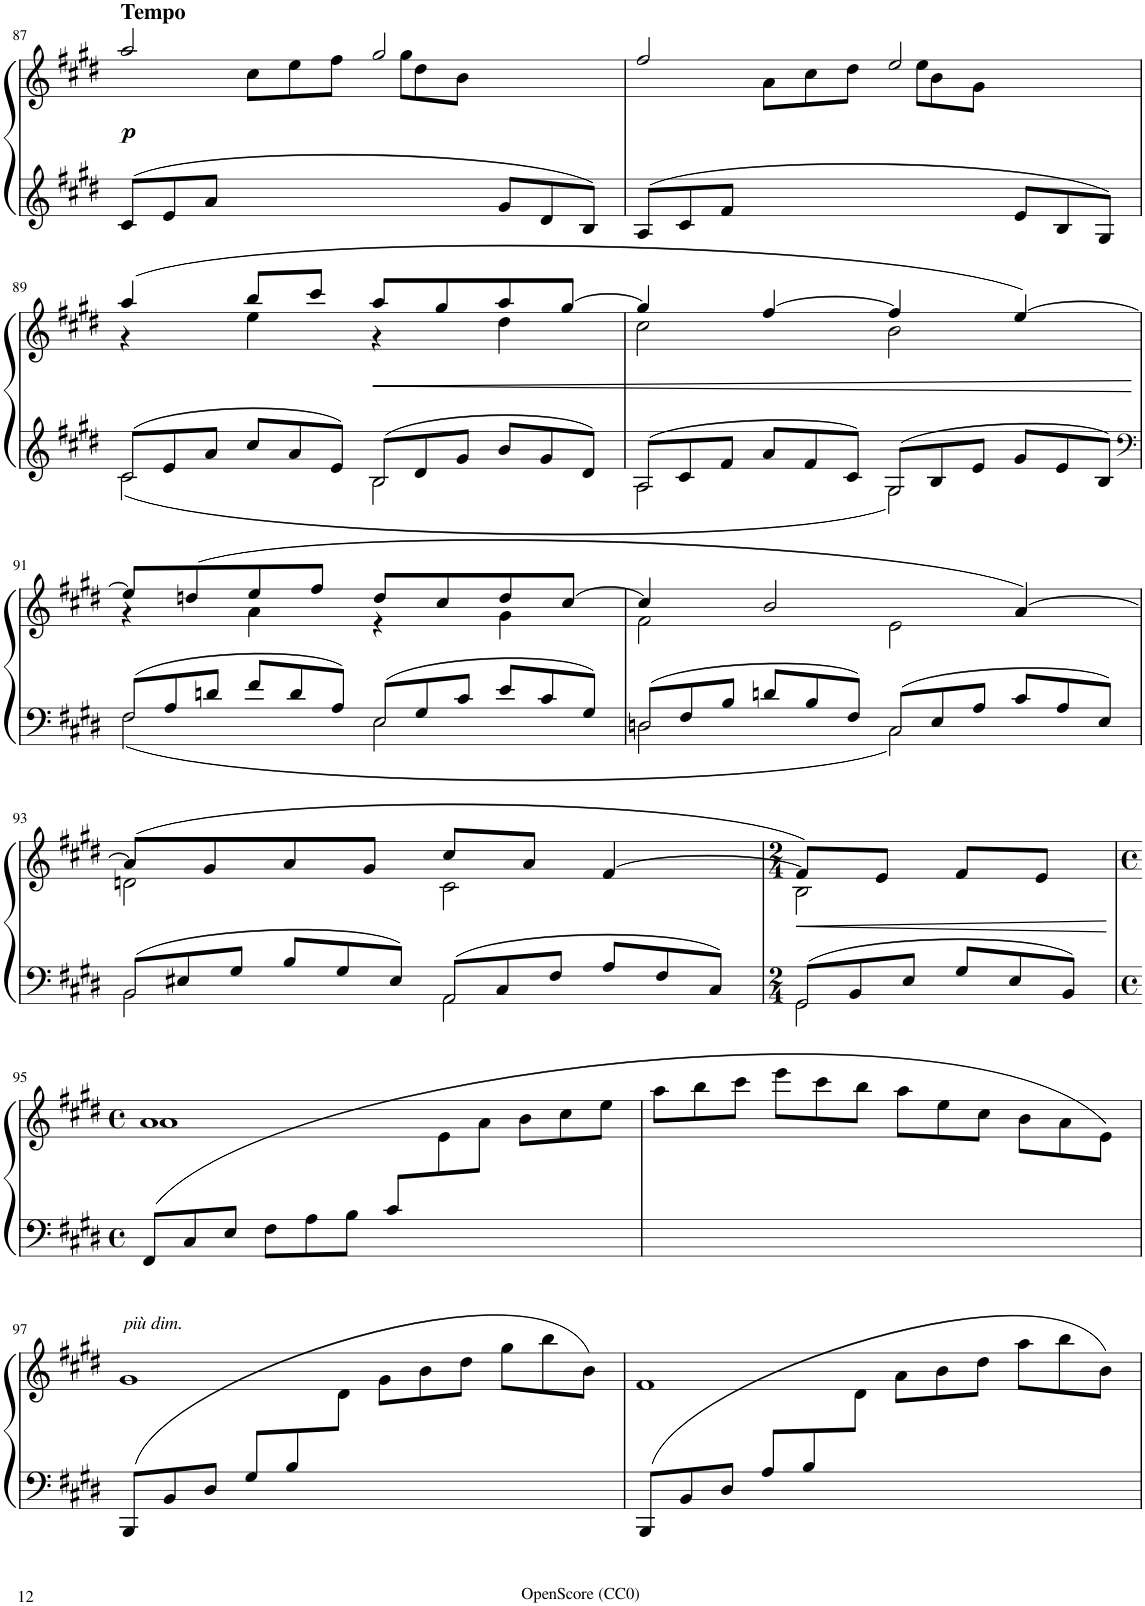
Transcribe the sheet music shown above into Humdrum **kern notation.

**kern	**kern	**dynam
*part1	*part1	*part1
*staff2	*staff1	*staff1/2
*I"Piano	*	*
*I'Pno.	*	*
!!LO:PB:g=z
*clefG2	*clefG2	*
*k[f#c#g#d#]	*k[f#c#g#d#]	*
*M4/4	*M4/4	*
*met(c)	*met(c)	*
*Xtuplet	*	*
=87	=87	=87
*	*^	*
!	!LO:TX:a:B:t=Tempo	!	!
!	!	!	!LO:DY:b
12c#/L	2aa/	4ryy	p
12e/	.	.	.
12a/J	.	.	.
*	*	*Xtuplet	*
2ryy	.	12cc#\L	.
.	.	12ee\	.
.	.	12ff#\J	.
.	2gg#/	12gg#\L	.
.	.	12dd#\	.
.	.	12b\J	.
12g#/L	.	4ryy	.
12d#/	.	.	.
12B/J	.	.	.
=88	=88	=88	=88
12A/L	2ff#/	4ryy	.
12c#/	.	.	.
12f#/J	.	.	.
2ryy	.	12a\L	.
.	.	12cc#\	.
.	.	12dd#\J	.
.	2ee/	12ee\L	.
.	.	12b\	.
.	.	12g#\J	.
12e/L	.	4ryy	.
12B/	.	.	.
12G#/J	.	.	.
!!LO:LB:g=z	!!
=89	=89	=89	=89
*^	*	*	*
12c#/L	2c#\	(4aa/	4r	.
12e/	.	.	.	.
12a/J	.	.	.	.
12cc#/L	.	8bb/L	4ee\	.
12a/	.	.	.	.
.	.	8ccc#/J	.	.
12e/J	.	.	.	.
!	!	!	!	!LO:HP:b
12B/L	2B\	8aa/L	4r	<
12d#/	.	.	.	.
.	.	8gg#/	.	.
12g#/J	.	.	.	.
12b/L	.	8aa/	4dd#\	.
12g#/	.	.	.	.
.	.	[8gg#/J	.	.
12d#/J	.	.	.	.
=90	=90	=90	=90	=90
12A/L	2A\	4gg#/]	2cc#\	.
12c#/	.	.	.	.
12f#/J	.	.	.	.
12a/L	.	[4ff#/	.	.
12f#/	.	.	.	.
12c#/J	.	.	.	.
12G#/L	2G#\	4ff#/]	2b\	.
12B/	.	.	.	.
12e/J	.	.	.	.
12g#/L	.	[4ee/)	.	.
12e/	.	.	.	.
12B/J	.	.	.	.
!!LO:LB:g=z	!!
=91	=91	=91	=91	=91
*clefF4	*	*	*	*
12F#/L	2F#\	8ee/L]	4r	.
12A/	.	.	.	.
.	.	(8ddn/	.	.
12dn/J	.	.	.	.
12f#/L	.	8ee/	4a\	.
12d/	.	.	.	.
.	.	8ff#/J	.	.
12A/J	.	.	.	.
12E/L	2E\	8dd/L	4r	.
12G#/	.	.	.	.
.	.	8cc#/	.	.
12c#/J	.	.	.	.
12e/L	.	8dd/	4g#\	.
12c#/	.	.	.	.
.	.	[8cc#/J	.	.
12G#/J	.	.	.	.
=92	=92	=92	=92	=92
12Dn/L	2D\	4cc#/]	2f#\	.
12F#/	.	.	.	.
12B/J	.	.	.	.
12dn/L	.	2b/	.	.
12B/	.	.	.	.
12F#/J	.	.	.	.
12C#/L	2C#\	.	2e\	.
12E/	.	.	.	.
12A/J	.	.	.	.
12c#/L	.	[4a/)	.	.
12A/	.	.	.	.
12E/J	.	.	.	.
!!LO:LB:g=z	!!
=93	=93	=93	=93	=93
12BB/L	2BB\	(8a/L]	2dn\	.
12E#X/	.	.	.	.
.	.	8g#/	.	.
12G#/J	.	.	.	.
12B/L	.	8a/	.	.
12G#/	.	.	.	.
.	.	8g#/J	.	.
12E#/J	.	.	.	.
12AA/L	2AA\	8cc#/L	2c#\	.
12C#/	.	.	.	.
.	.	8a/J	.	.
12F#/J	.	.	.	.
12A/L	.	[4f#/	.	.
12F#/	.	.	.	.
12C#/J	.	.	.	.
=94	=94	=94	=94	=94
*M2/4	*	*M2/4	*	*
12GG#/L	2GG#\	8f#/L])	2B\	.
12BB/	.	.	.	.
.	.	8e/J	.	.
12E/J	.	.	.	.
12G#/L	.	8f#/L	.	.
12E/	.	.	.	.
.	.	8e/J	.	.
12BB/J	.	.	.	.
*v	*v	*	*	*
*	*v	*v	*
.	.	[
!!LO:LB:g=z
=95	=95	=95
*M4/4	*M4/4	*
*met(c)	*met(c)	*
*	*^	*
*	*	*^	*
(12FF#/L	1a	1a	12%7ryy	.
12C#/	.	.	.	.
12E/J	.	.	.	.
12F#\L	.	.	.	.
12A\	.	.	.	.
12B\J	.	.	.	.
12c#/L	.	.	.	.
12%5ryy	.	.	12e\	.
.	.	.	12a\J	.
.	.	.	12b\L	.
.	.	.	12cc#\	.
.	.	.	12ee\J	.
*	*	*v	*v	*
=96	=96	=96	=96
1ryy	1ryy	12aa\L	.
.	.	12bb\	.
.	.	12ccc#\J	.
.	.	12eee\L	.
.	.	12ccc#\	.
.	.	12bb\J	.
.	.	12aa\L	.
.	.	12ee\	.
.	.	12cc#\J	.
.	.	12b\L	.
.	.	12a\	.
.	.	12e\J)	.
!!LO:LB:g=z	!!
=97	=97	=97	=97
!	!LO:TX:a:i:t=più dim.	!	!
(12BBB/L	1g#	12%5ryy	.
12BB/	.	.	.
12D#/J	.	.	.
12G#/L	.	.	.
12B/	.	.	.
12%7ryy	.	12d#\J	.
.	.	12g#\L	.
.	.	12b\	.
.	.	12dd#\J	.
.	.	12gg#\L	.
.	.	12bb\	.
.	.	12b\J)	.
=98	=98	=98	=98
(12BBB/L	12%5ryy	1f#	.
12BB/	.	.	.
12D#/J	.	.	.
12A/L	.	.	.
12B/	.	.	.
12%7ryy	12d#\J	.	.
.	12a\L	.	.
.	12b\	.	.
.	12dd#\J	.	.
.	12aa\L	.	.
.	12bb\	.	.
.	12b\J)	.	.
*	*v	*v	*
=	=	=
*-	*-	*-
